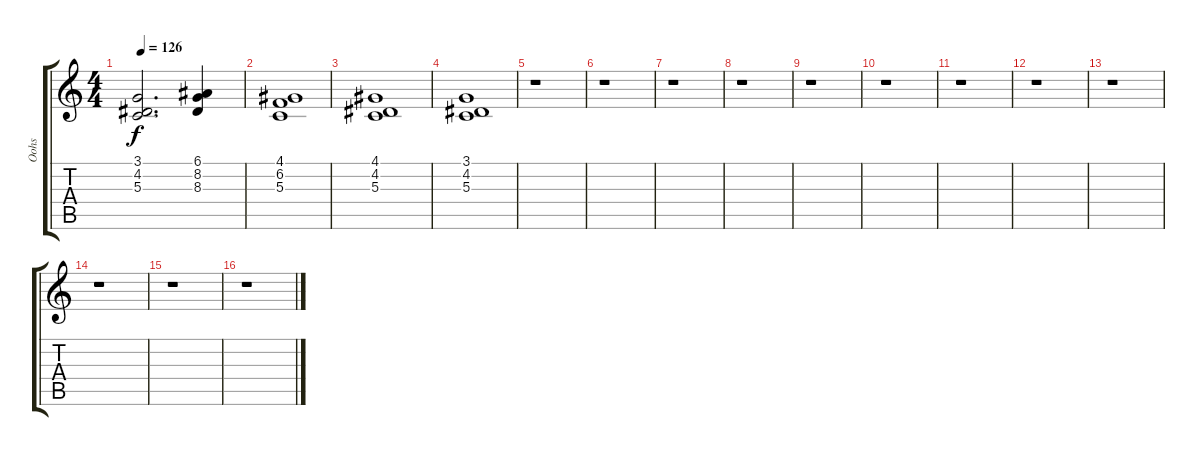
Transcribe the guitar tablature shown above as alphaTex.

\track ("Oohs" "Oohs") {instrument voiceoohs}
\staff {score tabs}
\tuning (E4 B3 G3 D3 A2 E2) {hide}
\ts (4 4)
\tempo 126
\clef g2
\ks c
(3.1 4.2 5.3).2{d dy f} (6.1 8.2 8.3).4 |
(4.1 6.2 5.3).1 |
(4.1 4.2 5.3).1 |
(3.1 4.2 5.3).1 |
r.1 |
r.1 |
r.1 |
r.1 |
r.1 |
r.1 |
r.1 |
r.1 |
r.1 |
r.1 |
r.1 |
r.1
